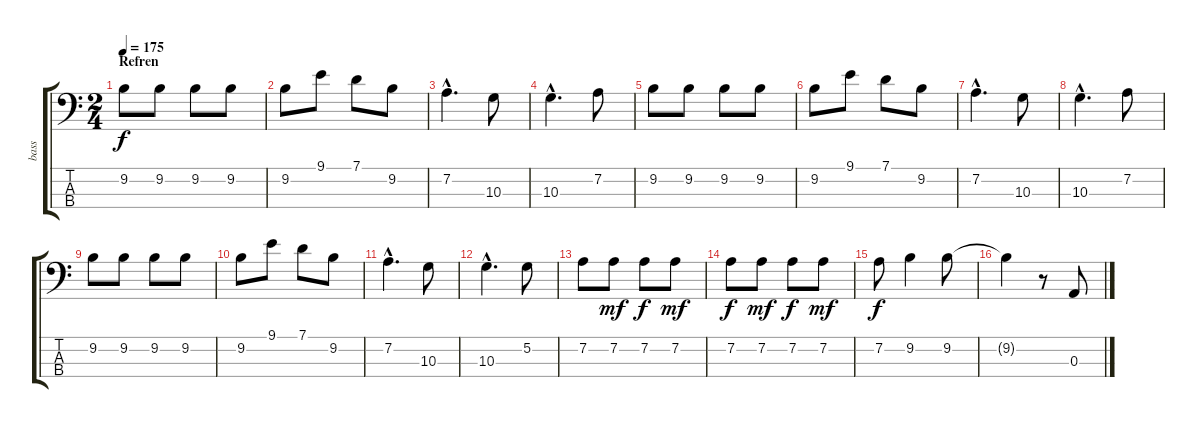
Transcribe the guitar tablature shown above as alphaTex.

\track ("bass" "bass") {instrument electricbassfinger}
\staff {score tabs}
\tuning (G2 D2 A1 E1) {hide}
\ts (2 4)
\section ("" "Refren")
\tempo 175
\clef f4
\ks c
9.2.8{dy f volume 14} 9.2.8 9.2.8 9.2.8 |
9.2.8 9.1.8 7.1.8 9.2.8 |
7.2{hac}.4{d} 10.3.8 |
10.3{hac}.4{d} 7.2.8 |
9.2.8 9.2.8 9.2.8 9.2.8 |
9.2.8 9.1.8 7.1.8 9.2.8 |
7.2{hac}.4{d} 10.3.8 |
10.3{hac}.4{d} 7.2.8 |
9.2.8 9.2.8 9.2.8 9.2.8 |
9.2.8 9.1.8 7.1.8 9.2.8 |
7.2{hac}.4{d} 10.3.8 |
10.3{hac}.4{d} 5.2.8 |
7.2.8 7.2.8{dy mf} 7.2.8{dy f} 7.2.8{dy mf} |
7.2.8{dy f} 7.2.8{dy mf} 7.2.8{dy f} 7.2.8{dy mf} |
7.2.8{dy f} 9.2.4 9.2.8 |
9.2{t}.4 r.8 0.3{sl}.8
